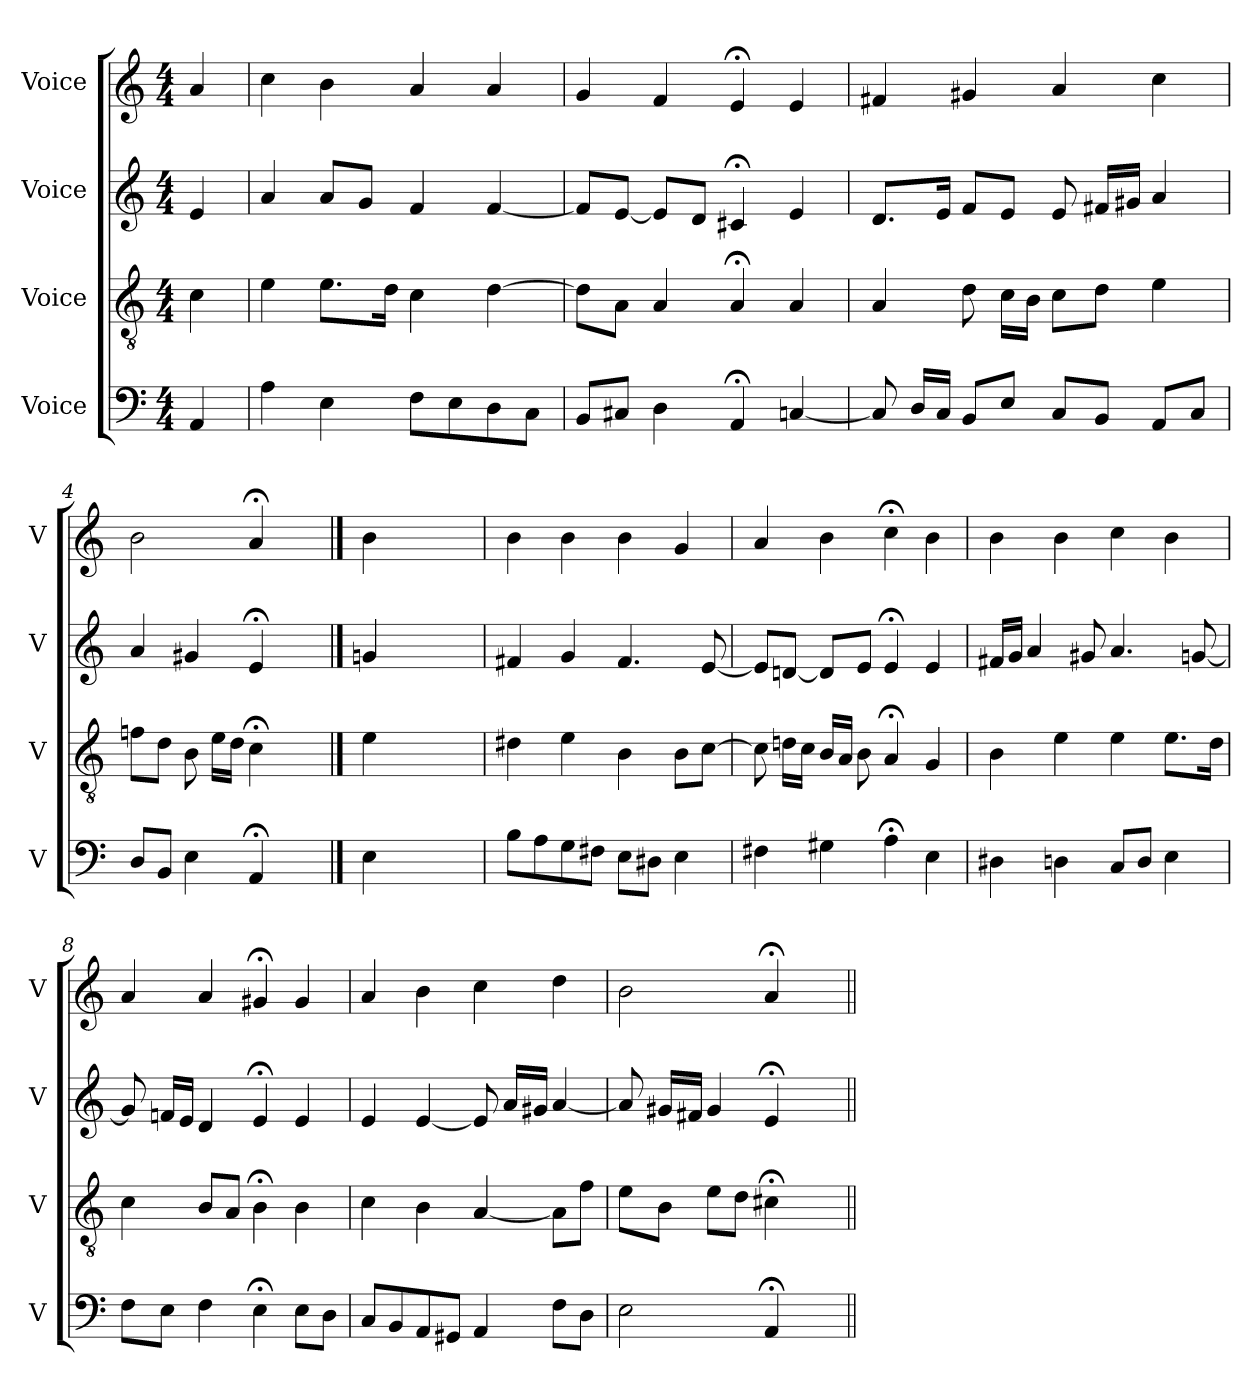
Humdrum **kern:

**kern	**kern	**kern	**kern
*part4	*part3	*part2	*part1
*staff4	*staff3	*staff2	*staff1
*I"Voice	*I"Voice	*I"Voice	*I"Voice
*I'V	*I'V	*I'V	*I'V
*clefF4	*clefGv2	*clefG2	*clefG2
*k[]	*k[]	*k[]	*k[]
*M4/4	*M4/4	*M4/4	*M4/4
*MM100	*MM100	*MM100	*MM100
=	=	=	=
4AA/	4c\	4e/	4a/
=1	=1	=1	=1
4A\	4e\	4a/	4cc\
4E\	8.e\L	8a/L	4b\
.	.	8g/J	.
.	16d\Jk	.	.
8F\L	4c\	4f/	4a/
8E\	.	.	.
8D\	[4d\	[4f/	4a/
8C\J	.	.	.
=2	=2	=2	=2
8BB/L	8d\L]	8f/L]	4g/
8C#X/J	8A\J	[8e/J	.
4D\	4A/	8e/L]	4f/
.	.	8d/J	.
4AA;/	4A;/	4c#X;/	4e;/
[4Cn/	4A/	4e/	4e/
=3	=3	=3	=3
8C/]	4A/	8.d/L	4f#X/
16D/LL	.	.	.
16C/JJ	.	16e/Jk	.
8BB/L	8d\	8f/L	4g#X/
8E/J	16c\LL	8e/J	.
.	16B\JJ	.	.
8C/L	8c\L	8e/	4a/
8BB/J	8d\J	16f#X/LL	.
.	.	16g#X/JJ	.
8AA/L	4e\	4a/	4cc\
8C/J	.	.	.
!!LO:LB:g=z
=4	=4	=4	=4
8D/L	8fn\L	4a/	2b\
8BB/J	8d\J	.	.
4E\	8B\	4g#X/	.
.	16e\LL	.	.
.	16d\JJ	.	.
4AA;/	4c;\	4e;/	4a;/
4ryy	4ryy	4ryy	4ryy
==	==	==	==
4E\	4e\	4gn/	4b\
2.ryy	2.ryy	2.ryy	2.ryy
=5	=5	=5	=5
8B\L	4d#X\	4f#X/	4b\
8A\	.	.	.
8G\	4e\	4g/	4b\
8F#X\J	.	.	.
8E\L	4B\	4.f#/	4b\
8D#X\J	.	.	.
4E\	8B\L	.	4g/
.	[8c\J	[8e/	.
=6	=6	=6	=6
4F#X\	8c\]	8e/L]	4a/
.	16dn\LL	[8dn/J	.
.	16c\JJ	.	.
4G#X\	16B/LL	8d/L]	4b\
.	16A/JJ	.	.
.	8B\	8e/J	.
4A;\	4A;/	4e;/	4cc;\
4E\	4G/	4e/	4b\
!!LO:LB:g=z
=7	=7	=7	=7
4D#X\	4B\	16f#X/LL	4b\
.	.	16g/JJ	.
.	.	4a/	.
4Dn\	4e\	.	4b\
.	.	8g#X/	.
8C/L	4e\	4.a/	4cc\
8D/J	.	.	.
4E\	8.e\L	.	4b\
.	.	[8gn/	.
.	16d\Jk	.	.
=8	=8	=8	=8
8F\L	4c\	8g/]	4a/
8E\J	.	16fn/LL	.
.	.	16e/JJ	.
4F\	8B/L	4d/	4a/
.	8A/J	.	.
4E;\	4B;\	4e;/	4g#X;/
8E\L	4B\	4e/	4g#/
8D\J	.	.	.
=9	=9	=9	=9
8C/L	4c\	4e/	4a/
8BB/	.	.	.
8AA/	4B\	[4e/	4b\
8GG#X/J	.	.	.
4AA/	[4A/	8e/]	4cc\
.	.	16a/LL	.
.	.	16g#X/JJ	.
8F\L	8A\L]	[4a/	4dd\
8D\J	8f\J	.	.
=10	=10	=10	=10
2E\	8e\L	8a/]	2b\
.	8B\J	16g#X/LL	.
.	.	16f#X/JJ	.
.	8e\L	4g#/	.
.	8d\J	.	.
4AA;/	4c#X;\	4e;/	4a;/
4ryy	4ryy	4ryy	4ryy
=||	=||	=||	=||
*-	*-	*-	*-
